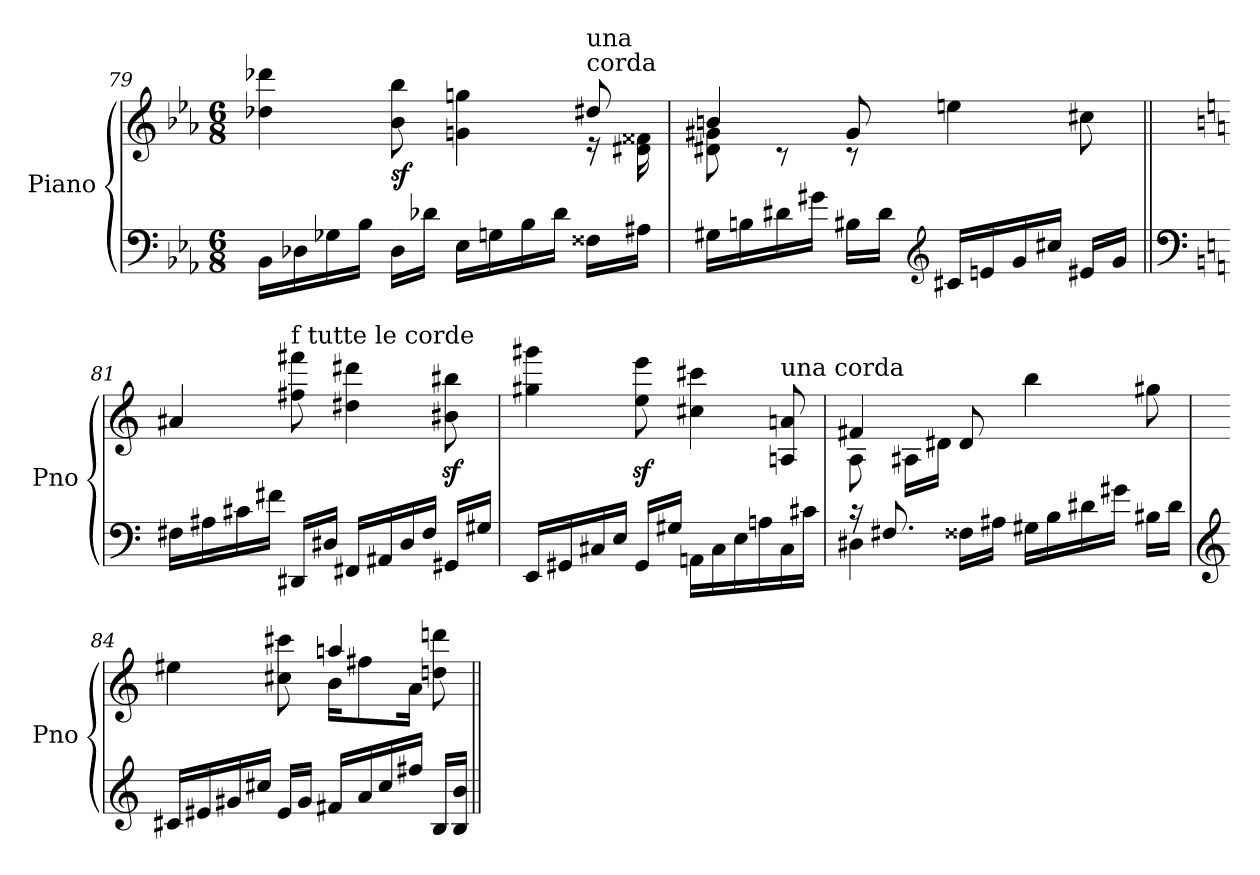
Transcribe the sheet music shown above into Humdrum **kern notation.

**kern	**kern	**dynam
*part1	*part1	*part1
*staff2	*staff1	*staff1/2
*I"Piano	*	*
*I'Pno	*	*
!!LO:LB:g=z
*clefF4	*clefG2	*
*k[b-e-a-]	*k[b-e-a-]	*
*E-:	*E-:	*
*M6/8	*M6/8	*
=79	=79	=79
*	*^	*
16BB-\LL	4dd-X\ 4ddd-X\	8ryy	.
16D-X\	.	.	.
*	*v	*v	*
16G-X\	.	.
16B-\JJ	.	.
!	!	!LO:DY:b
16D-\LL	8b-\ 8bb-\	sf
16d-X\JJ	.	.
16E-\LL	4gn\ 4ggn\	.
16Gn\	.	.
16B-\	.	.
16d-\JJ	.	.
*	*^	*
!	!LO:TX:a:t=corda	!	!
!	!LO:TX:a:t=una	!	!
16F##X\LL	8dd#X/	16re	.
16A#X\JJ	.	16d#X\ 16f##X\	.
=80	=80	=80	=80
16G#X\LL	4bn/	8d#X\ 8g#X\	.
16Bn\	.	.	.
16d#X\	.	8rc	.
16g#X\JJ	.	.	.
16B#X\LL	8g#/	8rc	.
16d#\JJ	.	.	.
*clefG2	*	*	*
16c#X/LL	4een\	4.ryy	.
16en/	.	.	.
16g#/	.	.	.
16cc#X/JJ	.	.	.
16e#X/LL	8cc#X\	.	.
16g#/JJ	.	.	.
*	*v	*v	*
!!LO:LB:g=z
=81||	=81||	=81||
*clefF4	*	*
*k[]	*k[]	*
*C:	*C:	*
16F#X\LL	4a#X/	.
16A#X\	.	.
16c#X\	.	.
16f#X\JJ	.	.
!	!LO:TX:a:t=f tutte le corde	!
16DD#X/LL	8ff#X\ 8fff#X\	.
16D#X/JJ	.	.
16FF#X/LL	4dd#X\ 4ddd#X\	.
16AA#X/	.	.
16D#/	.	.
16F#/JJ	.	.
16GG#X/LL	8b#X\z< 8bb#X\z<	.
16G#X/JJ	.	.
=82	=82	=82
16EE/LL	4gg#X\ 4ggg#X\	.
16GG#X/	.	.
16C#X/	.	.
16E/JJ	.	.
16GG#/LL	8ee\z< 8eee\z<	.
16G#X/JJ	.	.
16AAn\LL	4cc#X\ 4ccc#X\	.
16C#\	.	.
16E\	.	.
16An\	.	.
!	!LO:TX:a:t=una corda	!
16C#\	8An/ 8an/	.
16c#X\JJ	.	.
!!LO:PB:g=z
=83	=83	=83
*^	*^	*
4D#X\	16rc	4f#X/	8A\	.
.	8.F#X/	.	.	.
.	.	.	16A#X\LL	.
.	.	.	16d#X\JJ	.
16F##X\LL	2ryy	8d#/	2ryy	.
16A#X\JJ	.	.	.	.
16G#X\LL	.	4bb\	.	.
16B\	.	.	.	.
16d#X\	.	.	.	.
16g#X\JJ	.	.	.	.
16B#X\LL	.	8gg#X\	.	.
16d#\JJ	.	.	.	.
*v	*v	*	*	*
=84	=84	=84	=84
*clefG2	*	*	*
16c#X/LL	4ee#X\	4.ryy	.
16e#X/	.	.	.
16g#X/	.	.	.
16cc#X/JJ	.	.	.
16e#/LL	8cc#X\ 8ccc#X\	.	.
16g#/JJ	.	.	.
16f#X/LL	4aan/	16b\KL	.
16a/	.	8ff#X\	.
16cc#/	.	.	.
16ff#X/JJ	.	16a\Jk	.
16B/LL	8ddn\ 8dddn\	8ryy	.
16B/ 16b/JJ	.	.	.
*	*v	*v	*
=||	=||	=||
*-	*-	*-
